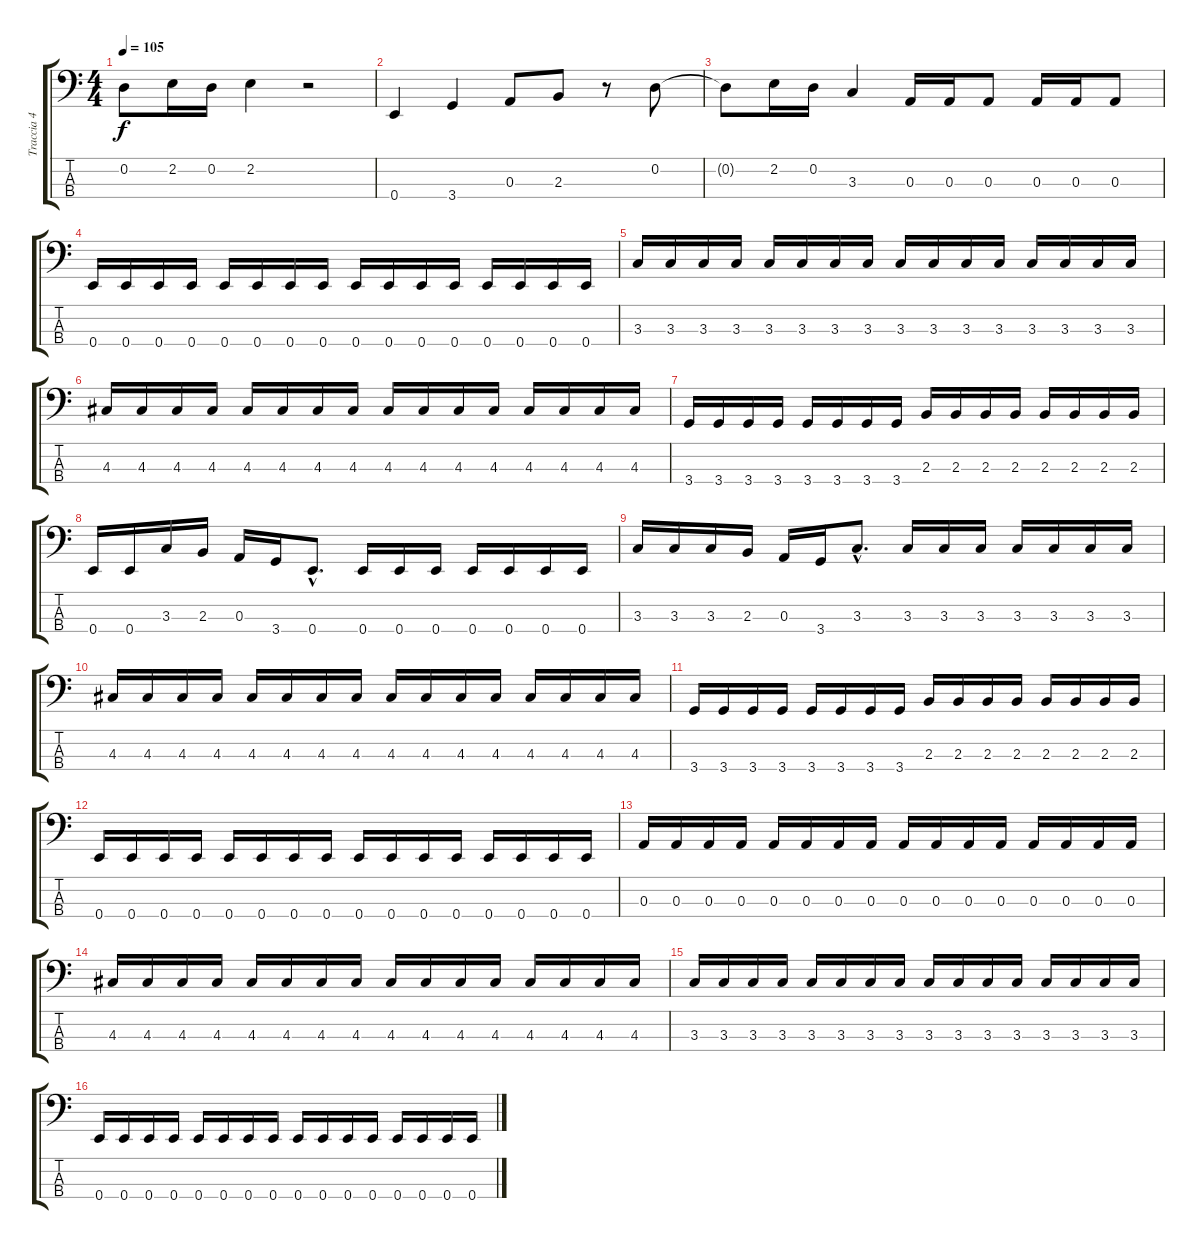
\track ("Traccia 4" "Traccia 4") {instrument electricbassfinger}
\staff {score tabs}
\tuning (G2 D2 A1 E1) {hide}
\ts (4 4)
\tempo 105
\clef f4
\ks c
0.2{t}.8{dy f} 2.2.16 0.2.16 2.2.4 r.2 |
0.4.4 3.4.4 0.3.8 2.3.8 r.8 0.2.8 |
0.2{t}.8 2.2.16 0.2.16 3.3.4 0.3.16 0.3.16 0.3.8 0.3.16 0.3.16 0.3.8 |
0.4.16 0.4.16 0.4.16 0.4.16 0.4.16 0.4.16 0.4.16 0.4.16 0.4.16 0.4.16 0.4.16 0.4.16 0.4.16 0.4.16 0.4.16 0.4.16 |
3.3.16 3.3.16 3.3.16 3.3.16 3.3.16 3.3.16 3.3.16 3.3.16 3.3.16 3.3.16 3.3.16 3.3.16 3.3.16 3.3.16 3.3.16 3.3.16 |
4.3.16 4.3.16 4.3.16 4.3.16 4.3.16 4.3.16 4.3.16 4.3.16 4.3.16 4.3.16 4.3.16 4.3.16 4.3.16 4.3.16 4.3.16 4.3.16 |
3.4.16 3.4.16 3.4.16 3.4.16 3.4.16 3.4.16 3.4.16 3.4.16 2.3.16 2.3.16 2.3.16 2.3.16 2.3.16 2.3.16 2.3.16 2.3.16 |
0.4.16 0.4.16 3.3.16 2.3.16 0.3.16 3.4.16 0.4{hac}.8{d} 0.4.16 0.4.16 0.4.16 0.4.16 0.4.16 0.4.16 0.4.16 |
3.3.16 3.3.16 3.3.16 2.3.16 0.3.16 3.4.16 3.3{hac}.8{d} 3.3.16 3.3.16 3.3.16 3.3.16 3.3.16 3.3.16 3.3.16 |
4.3.16 4.3.16 4.3.16 4.3.16 4.3.16 4.3.16 4.3.16 4.3.16 4.3.16 4.3.16 4.3.16 4.3.16 4.3.16 4.3.16 4.3.16 4.3.16 |
3.4.16 3.4.16 3.4.16 3.4.16 3.4.16 3.4.16 3.4.16 3.4.16 2.3.16 2.3.16 2.3.16 2.3.16 2.3.16 2.3.16 2.3.16 2.3.16 |
0.4.16 0.4.16 0.4.16 0.4.16 0.4.16 0.4.16 0.4.16 0.4.16 0.4.16 0.4.16 0.4.16 0.4.16 0.4.16 0.4.16 0.4.16 0.4.16 |
0.3.16 0.3.16 0.3.16 0.3.16 0.3.16 0.3.16 0.3.16 0.3.16 0.3.16 0.3.16 0.3.16 0.3.16 0.3.16 0.3.16 0.3.16 0.3.16 |
4.3.16 4.3.16 4.3.16 4.3.16 4.3.16 4.3.16 4.3.16 4.3.16 4.3.16 4.3.16 4.3.16 4.3.16 4.3.16 4.3.16 4.3.16 4.3.16 |
3.3.16 3.3.16 3.3.16 3.3.16 3.3.16 3.3.16 3.3.16 3.3.16 3.3.16 3.3.16 3.3.16 3.3.16 3.3.16 3.3.16 3.3.16 3.3.16 |
0.4.16 0.4.16 0.4.16 0.4.16 0.4.16 0.4.16 0.4.16 0.4.16 0.4.16 0.4.16 0.4.16 0.4.16 0.4.16 0.4.16 0.4.16 0.4.16
